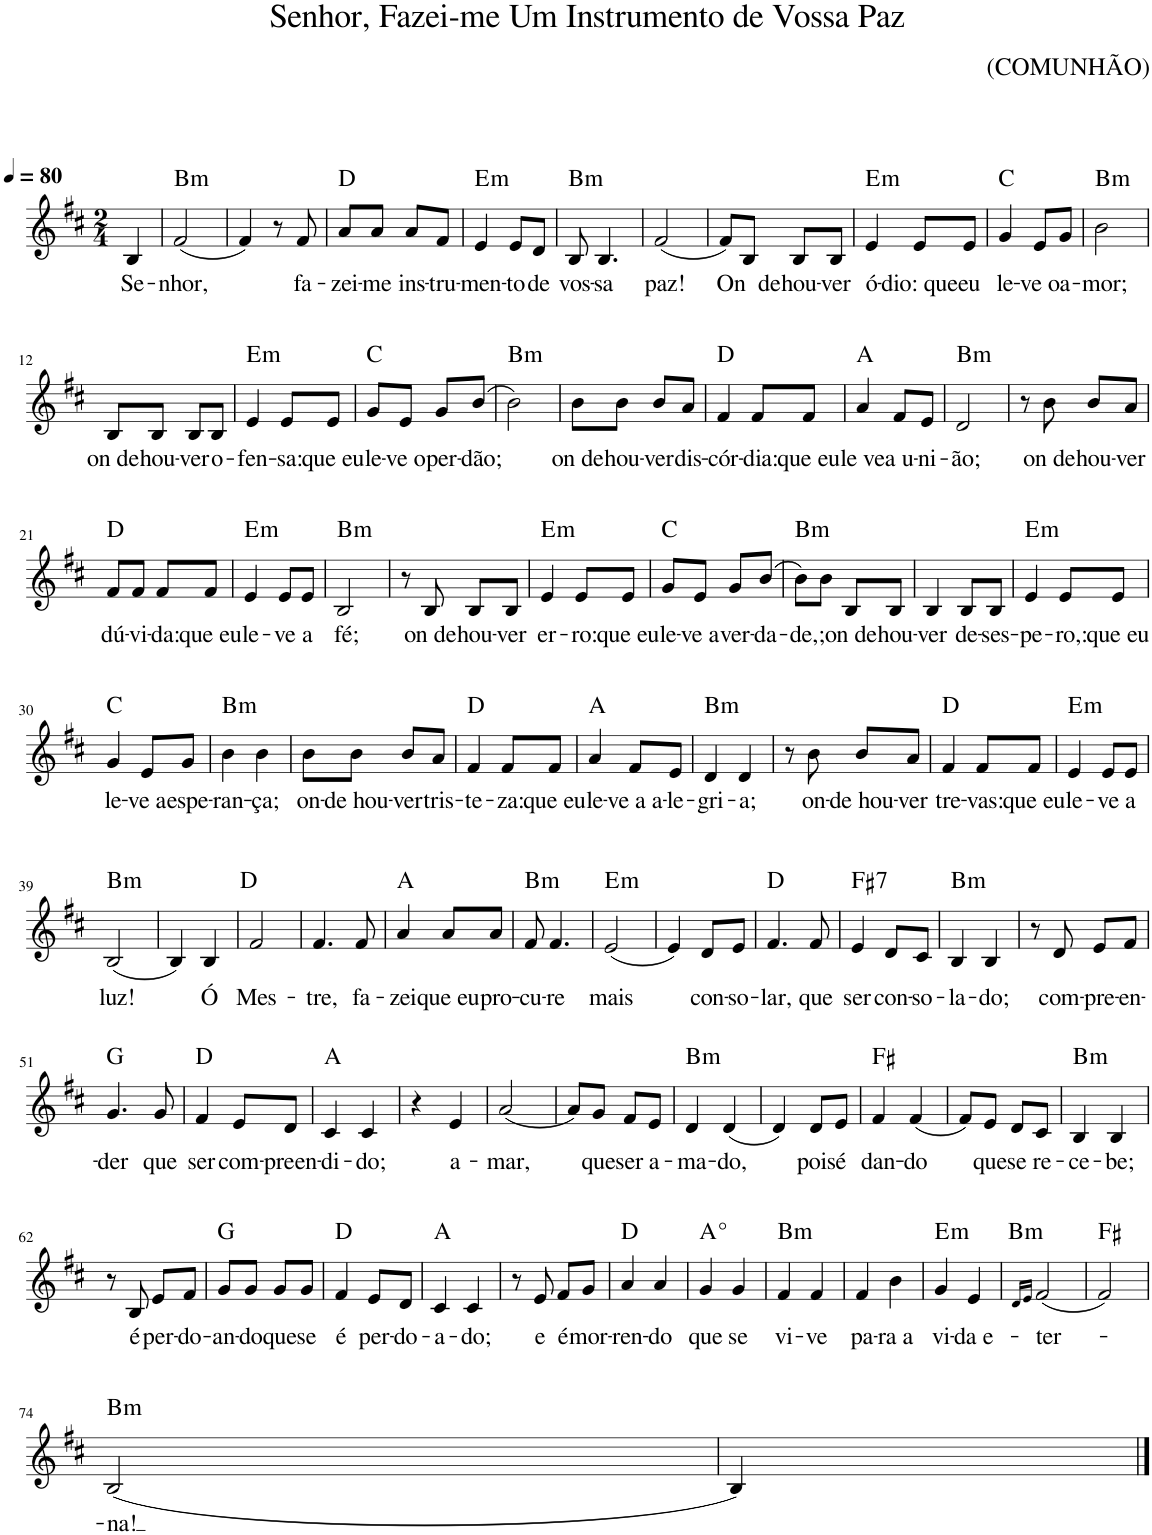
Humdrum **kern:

**kern	**text	**harte
*part1	*part1	*part1
*staff1	*staff1	*
*I"Voz	*	*
*I'Vo.	*	*
*clefG2	*	*
*k[f#c#]	*	*
*M2/4	*	*
=1	=1	=1
!	!LO:LY:b	!
4B/	Se-	.
=2	=2	=2
!	!LO:LY:b	!LO:H:kt=m
(2f#/	-nhor,	B:min
=3	=3	=3
4f#/)	.	.
8r	.	.
!	!LO:LY:b	!
8f#/	fa-	.
=4	=4	=4
!	!LO:LY:b	!
8a/L	-zei-	D:maj
!	!LO:LY:b	!
8a/J	-me	.
!	!LO:LY:b	!
8a/L	ins-	.
!	!LO:LY:b	!
8f#/J	-tru-	.
=5	=5	=5
!	!LO:LY:b	!LO:H:kt=m
4e/	-men-	E:min
!	!LO:LY:b	!
8e/L	-to	.
!	!LO:LY:b	!
8d/J	de	.
=6	=6	=6
!	!LO:LY:b	!LO:H:kt=m
8B/	vos-	B:min
!	!LO:LY:b	!
4.B/	-sa	.
=7	=7	=7
!	!LO:LY:b	!
(2f#/	paz!	.
=8	=8	=8
8f#/L)	.	.
!	!LO:LY:b	!
8B/J	On de	.
!	!LO:LY:b	!
8B/L	hou-	.
!	!LO:LY:b	!
8B/J	-ver	.
=9	=9	=9
!	!LO:LY:b	!LO:H:kt=m
4e/	ó-	E:min
!	!LO:LY:b	!
8e/L	-dio: que	.
!	!LO:LY:b	!
8e/J	eu	.
=10	=10	=10
!	!LO:LY:b	!
4g/	le-	C:maj
!	!LO:LY:b	!
8e/L	-ve o	.
!	!LO:LY:b	!
8g/J	a-	.
=11	=11	=11
!	!LO:LY:b	!LO:H:kt=m
2b\	-mor;	B:min
!!LO:LB:g=z
=12	=12	=12
!	!LO:LY:b	!
8B/L	on de	.
!	!LO:LY:b	!
8B/J	hou-	.
!	!LO:LY:b	!
8B/L	-ver	.
!	!LO:LY:b	!
8B/J	o-	.
=13	=13	=13
!	!LO:LY:b	!LO:H:kt=m
4e/	-fen-	E:min
!	!LO:LY:b	!
8e/L	-sa:	.
!	!LO:LY:b	!
8e/J	que eu	.
=14	=14	=14
!	!LO:LY:b	!
8g/L	le-	C:maj
!	!LO:LY:b	!
8e/J	-ve o	.
!	!LO:LY:b	!
8g/L	per-	.
!	!LO:LY:b	!
(8b/J	-dão;	.
=15	=15	=15
!	!	!LO:H:kt=m
2b\)	.	B:min
=16	=16	=16
!	!LO:LY:b	!
8b\L	on de	.
!	!LO:LY:b	!
8b\J	hou-	.
!	!LO:LY:b	!
8b/L	-ver	.
!	!LO:LY:b	!
8a/J	dis-	.
=17	=17	=17
!	!LO:LY:b	!
4f#/	-cór-	D:maj
!	!LO:LY:b	!
8f#/L	-dia:	.
!	!LO:LY:b	!
8f#/J	que eu	.
=18	=18	=18
!	!LO:LY:b	!
4a/	le ve	A:maj
!	!LO:LY:b	!
8f#/L	a u-	.
!	!LO:LY:b	!
8e/J	-ni-	.
=19	=19	=19
!	!LO:LY:b	!LO:H:kt=m
2d/	-ão;	B:min
=20	=20	=20
8r	.	.
!	!LO:LY:b	!
8b\	on de	.
!	!LO:LY:b	!
8b/L	hou-	.
!	!LO:LY:b	!
8a/J	-ver	.
!!LO:LB:g=z
=21	=21	=21
!	!LO:LY:b	!
8f#/L	dú-	D:maj
!	!LO:LY:b	!
8f#/J	-vi-	.
!	!LO:LY:b	!
8f#/L	-da:	.
!	!LO:LY:b	!
8f#/J	que eu	.
=22	=22	=22
!	!LO:LY:b	!LO:H:kt=m
4e/	le-	E:min
!	!LO:LY:b	!
8e/L	-ve	.
!	!LO:LY:b	!
8e/J	a	.
=23	=23	=23
!	!LO:LY:b	!LO:H:kt=m
2B/	fé;	B:min
=24	=24	=24
8r	.	.
!	!LO:LY:b	!
8B/	on de	.
!	!LO:LY:b	!
8B/L	hou-	.
!	!LO:LY:b	!
8B/J	-ver	.
=25	=25	=25
!	!LO:LY:b	!LO:H:kt=m
4e/	er-	E:min
!	!LO:LY:b	!
8e/L	-ro:	.
!	!LO:LY:b	!
8e/J	que eu	.
=26	=26	=26
!	!LO:LY:b	!
8g/L	le-	C:maj
!	!LO:LY:b	!
8e/J	-ve a	.
!	!LO:LY:b	!
8g/L	ver-	.
!	!LO:LY:b	!
(8b/J	-da-	.
=27	=27	=27
!	!LO:LY:b	!LO:H:kt=m
8b\L)	-de,;	B:min
8b\J	.	.
!	!LO:LY:b	!
8B/L	on de	.
!	!LO:LY:b	!
8B/J	hou-	.
=28	=28	=28
!	!LO:LY:b	!
4B/	-ver	.
!	!LO:LY:b	!
8B/L	de-	.
!	!LO:LY:b	!
8B/J	-ses-	.
=29	=29	=29
!	!LO:LY:b	!LO:H:kt=m
4e/	-pe-	E:min
!	!LO:LY:b	!
8e/L	-ro,:	.
!	!LO:LY:b	!
8e/J	que eu	.
!!LO:LB:g=z
=30	=30	=30
!	!LO:LY:b	!
4g/	le-	C:maj
!	!LO:LY:b	!
8e/L	-ve a	.
!	!LO:LY:b	!
8g/J	espe-	.
=31	=31	=31
!	!LO:LY:b	!LO:H:kt=m
4b\	-ran-	B:min
!	!LO:LY:b	!
4b\	-ça;	.
=32	=32	=32
!	!LO:LY:b	!
8b\L	on-	.
!	!LO:LY:b	!
8b\J	-de hou-	.
!	!LO:LY:b	!
8b/L	-ver	.
!	!LO:LY:b	!
8a/J	tris-	.
=33	=33	=33
!	!LO:LY:b	!
4f#/	-te-	D:maj
!	!LO:LY:b	!
8f#/L	-za:	.
!	!LO:LY:b	!
8f#/J	que eu	.
=34	=34	=34
!	!LO:LY:b	!
4a/	le-	A:maj
!	!LO:LY:b	!
8f#/L	-ve a a-	.
!	!LO:LY:b	!
8e/J	-le-	.
=35	=35	=35
!	!LO:LY:b	!LO:H:kt=m
4d/	-gri-	B:min
!	!LO:LY:b	!
4d/	-a;	.
=36	=36	=36
8r	.	.
!	!LO:LY:b	!
8b\	on-	.
!	!LO:LY:b	!
8b/L	-de hou-	.
!	!LO:LY:b	!
8a/J	-ver	.
=37	=37	=37
!	!LO:LY:b	!
4f#/	tre-	D:maj
!	!LO:LY:b	!
8f#/L	-vas:	.
!	!LO:LY:b	!
8f#/J	que eu	.
=38	=38	=38
!	!LO:LY:b	!LO:H:kt=m
4e/	le-	E:min
!	!LO:LY:b	!
8e/L	-ve	.
!	!LO:LY:b	!
8e/J	a	.
!!LO:LB:g=z
=39	=39	=39
!	!LO:LY:b	!LO:H:kt=m
(2B/	luz!	B:min
=40	=40	=40
4B/)	.	.
!	!LO:LY:b	!
4B/	Ó	.
=41	=41	=41
!	!LO:LY:b	!
2f#/	Mes-	D:maj
=42	=42	=42
!	!LO:LY:b	!
4.f#/	-tre,	.
!	!LO:LY:b	!
8f#/	fa-	.
=43	=43	=43
!	!LO:LY:b	!
4a/	-zei	A:maj
!	!LO:LY:b	!
8a/L	que eu	.
!	!LO:LY:b	!
8a/J	pro-	.
=44	=44	=44
!	!LO:LY:b	!LO:H:kt=m
8f#/	-cu-	B:min
!	!LO:LY:b	!
4.f#/	-re	.
=45	=45	=45
!	!LO:LY:b	!LO:H:kt=m
(2e/	mais	E:min
=46	=46	=46
4e/)	.	.
!	!LO:LY:b	!
8d/L	con-	.
!	!LO:LY:b	!
8e/J	-so-	.
=47	=47	=47
!	!LO:LY:b	!
4.f#/	-lar,	D:maj
!	!LO:LY:b	!
8f#/	que	.
=48	=48	=48
!	!LO:LY:b	!LO:H:kt=7
4e/	ser	F#:7
!	!LO:LY:b	!
8d/L	con-	.
!	!LO:LY:b	!
8c#/J	-so-	.
=49	=49	=49
!	!LO:LY:b	!LO:H:kt=m
4B/	-la-	B:min
!	!LO:LY:b	!
4B/	-do;	.
=50	=50	=50
8r	.	.
!	!LO:LY:b	!
8d/	com-	.
!	!LO:LY:b	!
8e/L	-pre-	.
!	!LO:LY:b	!
8f#/J	-en-	.
!!LO:LB:g=z
=51	=51	=51
!	!LO:LY:b	!
4.g/	-der	G:maj
!	!LO:LY:b	!
8g/	que	.
=52	=52	=52
!	!LO:LY:b	!
4f#/	ser	D:maj
!	!LO:LY:b	!
8e/L	com-	.
!	!LO:LY:b	!
8d/J	-preen-	.
=53	=53	=53
!	!LO:LY:b	!
4c#/	-di-	A:maj
!	!LO:LY:b	!
4c#/	-do;	.
=54	=54	=54
4r	.	.
!	!LO:LY:b	!
4e/	a-	.
=55	=55	=55
!	!LO:LY:b	!
(2a/	-mar,	.
=56	=56	=56
8a/L)	.	.
!	!LO:LY:b	!
8g/J	que	.
!	!LO:LY:b	!
8f#/L	ser	.
!	!LO:LY:b	!
8e/J	a-	.
=57	=57	=57
!	!LO:LY:b	!LO:H:kt=m
4d/	-ma-	B:min
!	!LO:LY:b	!
(4d/	-do,	.
=58	=58	=58
4d/)	.	.
!	!LO:LY:b	!
8d/L	pois	.
!	!LO:LY:b	!
8e/J	é	.
=59	=59	=59
!	!LO:LY:b	!
4f#/	dan-	F#:maj
!	!LO:LY:b	!
(4f#/	-do	.
=60	=60	=60
8f#/L)	.	.
!	!LO:LY:b	!
8e/J	que	.
!	!LO:LY:b	!
8d/L	se	.
!	!LO:LY:b	!
8c#/J	re-	.
=61	=61	=61
!	!LO:LY:b	!LO:H:kt=m
4B/	-ce-	B:min
!	!LO:LY:b	!
4B/	-be;	.
!!LO:LB:g=z
=62	=62	=62
8r	.	.
!	!LO:LY:b	!
8B/	é	.
!	!LO:LY:b	!
8e/L	per-	.
!	!LO:LY:b	!
8f#/J	-do-	.
=63	=63	=63
!	!LO:LY:b	!
8g/L	-an-	G:maj
!	!LO:LY:b	!
8g/J	-do	.
!	!LO:LY:b	!
8g/L	que	.
!	!LO:LY:b	!
8g/J	se	.
=64	=64	=64
!	!LO:LY:b	!
4f#/	é	D:maj
!	!LO:LY:b	!
8e/L	per-	.
!	!LO:LY:b	!
8d/J	-do-	.
=65	=65	=65
!	!LO:LY:b	!
4c#/	-a-	A:maj
!	!LO:LY:b	!
4c#/	-do;	.
=66	=66	=66
8r	.	.
!	!LO:LY:b	!
8e/	e	.
!	!LO:LY:b	!
8f#/L	é	.
!	!LO:LY:b	!
8g/J	mor-	.
=67	=67	=67
!	!LO:LY:b	!
4a/	-ren-	D:maj
!	!LO:LY:b	!
4a/	-do	.
=68	=68	=68
!	!LO:LY:b	!LO:H:kt=°
4g/	que	.
!	!LO:LY:b	!
4g/	se	.
=69	=69	=69
!	!LO:LY:b	!LO:H:kt=m
4f#/	vi-	B:min
!	!LO:LY:b	!
4f#/	-ve	.
=70	=70	=70
!	!LO:LY:b	!
4f#/	pa-	.
!	!LO:LY:b	!
4b\	-ra a	.
=71	=71	=71
!	!LO:LY:b	!LO:H:kt=m
4g/	vi-	E:min
!	!LO:LY:b	!
4e/	-da e-	.
=72	=72	=72
16qd/LL	.	.
16qe/JJ	.	.
!	!LO:LY:b	!LO:H:kt=m
(2f#/	-ter-	B:min
=73	=73	=73
2f#/)	.	F#:maj
!!LO:LB:g=z
=74	=74	=74
!	!LO:LY:b	!LO:H:kt=m
(2B/	-na!	B:min
=75	=75	=75
4B/)	.	.
==	==	==
*-	*-	*-
